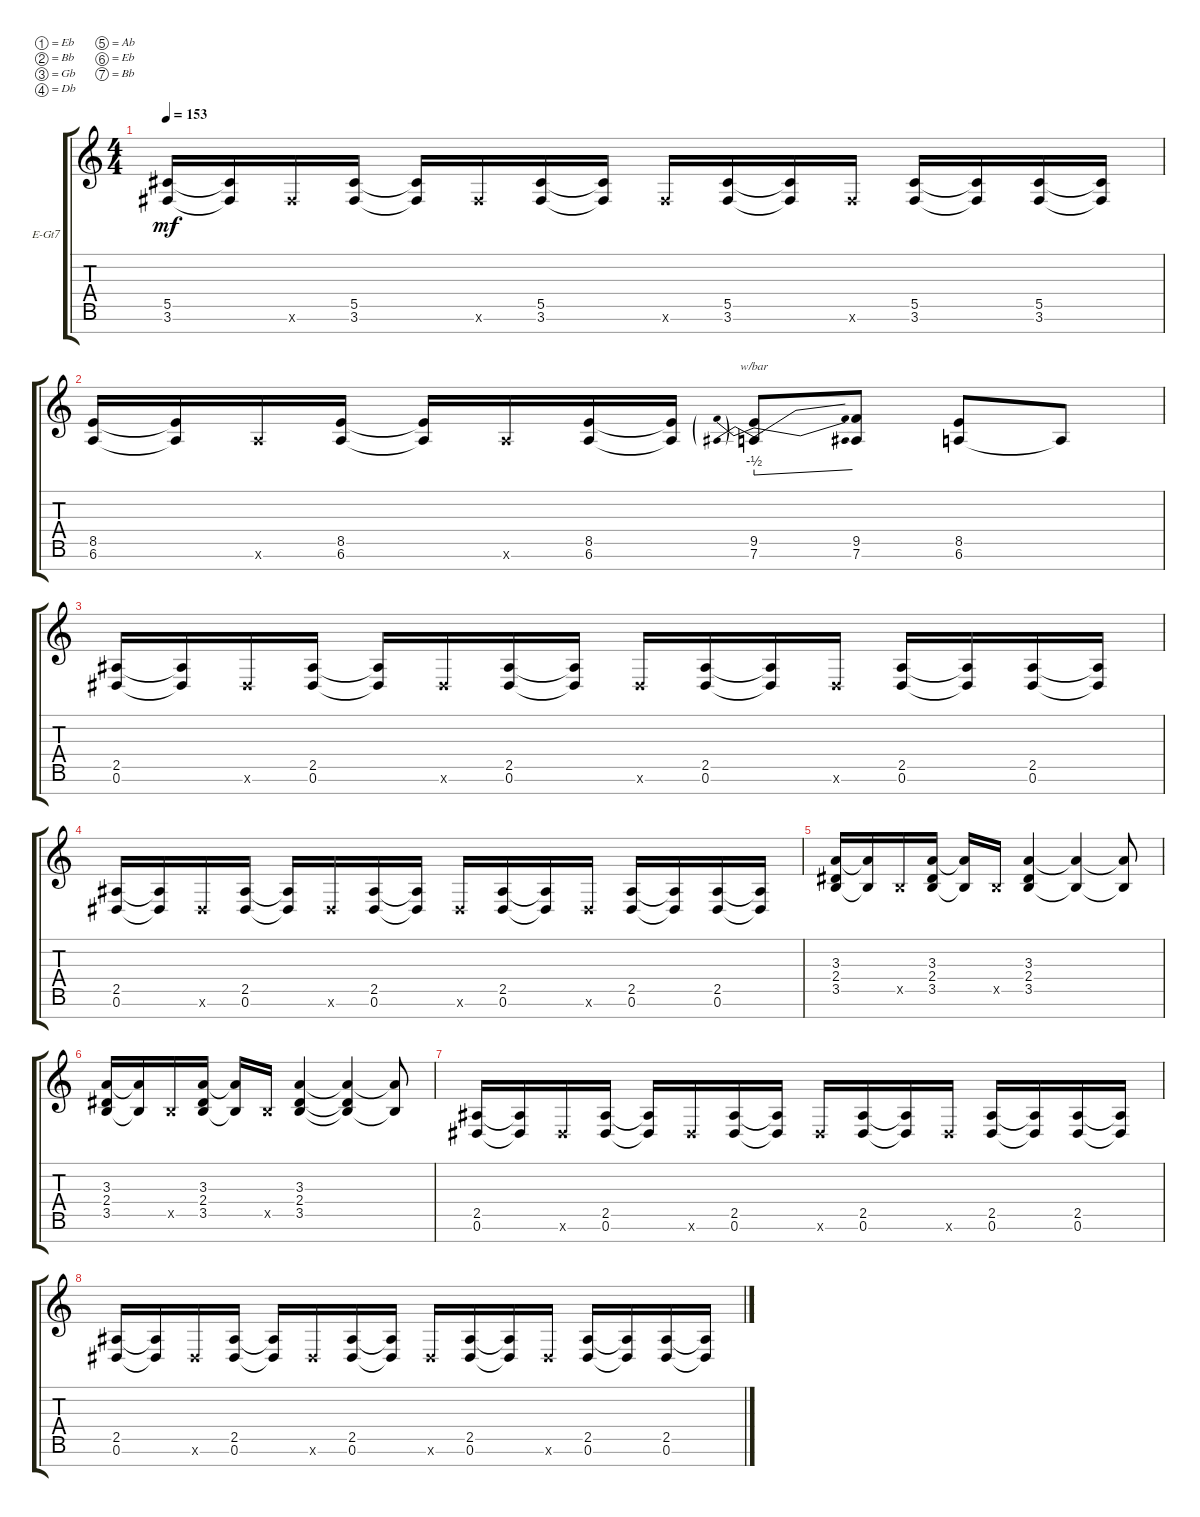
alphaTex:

\bracketExtendMode groupsimilarinstruments
\firstSystemTrackNameOrientation horizontal
\otherSystemsTrackNameOrientation horizontal
\track ("right" "E-Gt7") {instrument distortionguitar}
\staff {score tabs}
\tuning (Eb4 Bb3 Gb3 Db3 Ab2 Eb2 Bb1)
\ts (4 4)
\tempo 153
\clef g2
\scale
0.333333
\ks c
(3.6 5.5).16{dy mf} (3.6{t} 5.5{t}).16 3.6{x}.16 (3.6 5.5).16 (3.6{t} 5.5{t}).16 3.6{x}.16 (3.6 5.5).16 (3.6{t} 5.5{t}).16 3.6{x}.16 (3.6 5.5).16 (3.6{t} 5.5{t}).16 3.6{x}.16 (3.6 5.5).16 (3.6{t} 5.5{t}).16 (3.6 5.5).16 (3.6{t} 5.5{t}).16 |
\scale
0.333333 (6.6 8.5).16 (6.6{t} 8.5{t}).16 6.6{x}.16 (6.6 8.5).16 (6.6{t} 8.5{t}).16 6.6{x}.16 (6.6 8.5).16 (6.6{t} 8.5{t}).16 (7.6 9.5).8{tbe (predivedive default 0 -2 15 0)} (7.6 9.5).8 (6.6 8.5).8 6.6{t}.8 |
\scale
0.333333 (0.6 2.5).16 (0.6{t} 2.5{t}).16 0.6{x}.16 (0.6 2.5).16 (0.6{t} 2.5{t}).16 0.6{x}.16 (0.6 2.5).16 (0.6{t} 2.5{t}).16 0.6{x}.16 (0.6 2.5).16 (0.6{t} 2.5{t}).16 0.6{x}.16 (0.6 2.5).16 (0.6{t} 2.5{t}).16 (0.6 2.5).16 (0.6{t} 2.5{t}).16 |
\scale
0.333333 (0.6 2.5).16 (0.6{t} 2.5{t}).16 0.6{x}.16 (0.6 2.5).16 (0.6{t} 2.5{t}).16 0.6{x}.16 (0.6 2.5).16 (0.6{t} 2.5{t}).16 0.6{x}.16 (0.6 2.5).16 (0.6{t} 2.5{t}).16 0.6{x}.16 (0.6 2.5).16 (0.6{t} 2.5{t}).16 (0.6 2.5).16 (0.6{t} 2.5{t}).16 |
\scale
0.333333 (3.5 2.4 3.3).16 (3.5{t} 3.3{t}).16 3.5{x}.16 (3.5 2.4 3.3).16 (3.5{t} 3.3{t}).16 3.5{x}.16 (3.5 2.4 3.3).4 (3.5{t} 3.3{t}).4 (3.5{t} 3.3{t}).8 |
\scale
0.333333 (3.5 2.4 3.3).16 (3.5{t} 3.3{t}).16 3.5{x}.16 (3.5 2.4 3.3).16 (3.5{t} 3.3{t}).16 3.5{x}.16 (3.5 2.4 3.3).4 (3.5{t} 3.3{t} 2.4{t}).4 (3.5{t} 3.3{t}).8 |
\scale
0.333333 (0.6 2.5).16 (0.6{t} 2.5{t}).16 0.6{x}.16 (0.6 2.5).16 (0.6{t} 2.5{t}).16 0.6{x}.16 (0.6 2.5).16 (0.6{t} 2.5{t}).16 0.6{x}.16 (0.6 2.5).16 (0.6{t} 2.5{t}).16 0.6{x}.16 (0.6 2.5).16 (0.6{t} 2.5{t}).16 (0.6 2.5).16 (0.6{t} 2.5{t}).16 |
\scale
0.333333 (0.6 2.5).16 (0.6{t} 2.5{t}).16 0.6{x}.16 (0.6 2.5).16 (0.6{t} 2.5{t}).16 0.6{x}.16 (0.6 2.5).16 (0.6{t} 2.5{t}).16 0.6{x}.16 (0.6 2.5).16 (0.6{t} 2.5{t}).16 0.6{x}.16 (0.6 2.5).16 (0.6{t} 2.5{t}).16 (0.6 2.5).16 (0.6{t} 2.5{t}).16
